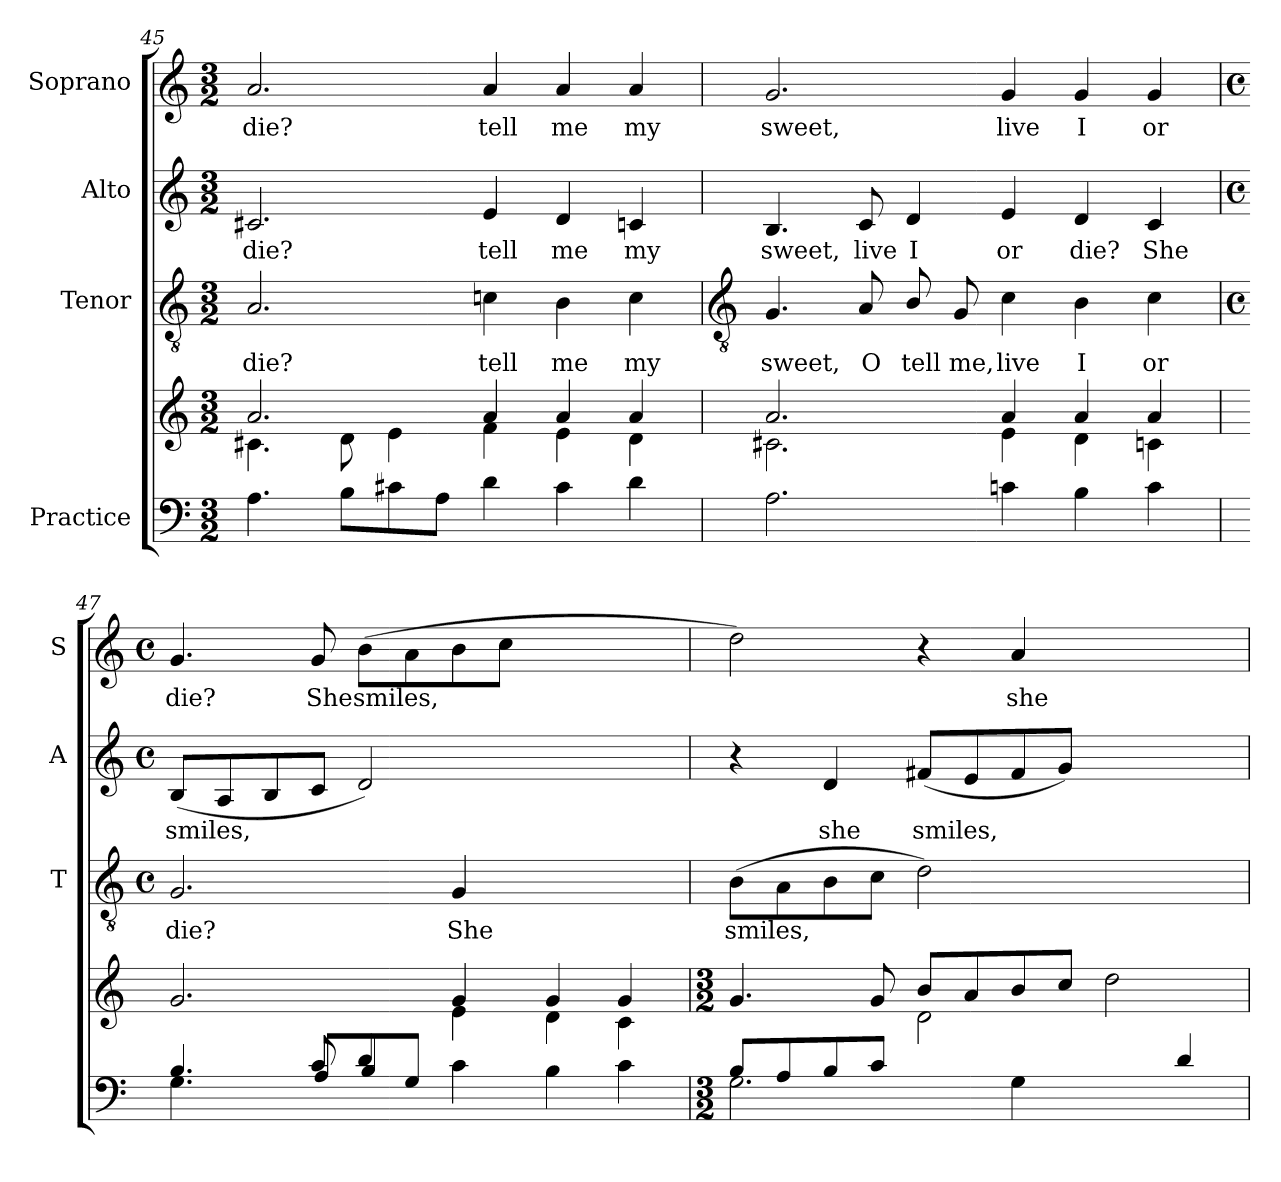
**kern	**kern	**kern	**text	**kern	**text	**kern	**text
*part4	*part4	*part3	*part3	*part2	*part2	*part1	*part1
*staff5	*staff4	*staff3	*staff3	*staff2	*staff2	*staff1	*staff1
*I"Practice	*	*I"Tenor	*	*I"Alto	*	*I"Soprano	*
*	*	*I'T	*	*I'A	*	*I'S	*
*clefF4	*clefG2	*clefGv2	*	*clefG2	*	*clefG2	*
*k[]	*k[]	*k[]	*	*k[]	*	*k[]	*
*C:	*C:	*C:	*	*C:	*	*C:	*
*M3/2	*M3/2	*M3/2	*	*M3/2	*	*M3/2	*
=45	=45	=45	=45	=45	=45	=45	=45
*	*^	*	*	*	*	*	*
!	!	!	!	!LO:LY:b	!	!LO:LY:b	!	!LO:LY:b
4.A	2.a	4.c#X\	2.A	die?	2.c#X	die?	2.a	die?
8BL	.	8d\	.	.	.	.	.	.
8c#X	.	4e\	.	.	.	.	.	.
8AJ	.	.	.	.	.	.	.	.
!	!	!	!	!LO:LY:b	!	!LO:LY:b	!	!LO:LY:b
4d	4a	4f	4cn	tell	4e	tell	4a	tell
!	!	!	!	!LO:LY:b	!	!LO:LY:b	!	!LO:LY:b
4c#	4a	4e	4B	me	4d	me	4a	me
!	!	!	!	!LO:LY:b	!	!LO:LY:b	!	!LO:LY:b
4d	4a	4d	4c	my	4cn	my	4a	my
!!LO:LB:g=z
=46	=46	=46	=46	=46	=46	=46	=46	=46
*	*	*	*clefGv2	*	*	*	*	*
!	!	!	!	!LO:LY:b	!	!LO:LY:b	!	!LO:LY:b
2.A	2.a	2.c#X	4.G	sweet,	4.B	sweet,	2.g	sweet,
!	!	!	!	!LO:LY:b	!	!LO:LY:b	!	!
.	.	.	8A	O	8c	live	.	.
!	!	!	!	!LO:LY:b	!	!LO:LY:b	!	!
.	.	.	8B/	tell	4d	I	.	.
!	!	!	!	!LO:LY:b	!	!	!	!
.	.	.	8G	me,	.	.	.	.
!	!	!	!	!LO:LY:b	!	!LO:LY:b	!	!LO:LY:b
4cn	4a	4e	4c	live	4e	or	4g	live
!	!	!	!	!LO:LY:b	!	!LO:LY:b	!	!LO:LY:b
4B	4a	4d	4B	I	4d	die?	4g	I
!	!	!	!	!LO:LY:b	!	!LO:LY:b	!	!LO:LY:b
4c	4a	4cn	4c	or	4c	She	4g	or
!!LO:LB:g=z
=47	=47	=47	=47	=47	=47	=47	=47	=47
*	*	*	*M4/4	*	*M4/4	*	*M4/4	*
*	*	*	*met(c)	*	*met(c)	*	*met(c)	*
*^	*	*	*	*	*	*	*	*
!	!	!	!	!	!LO:LY:b	!	!LO:LY:b	!	!LO:LY:b
4.B	4.G	2.g	2.ryy	2.G	die?	(<8BL	smiles,	4.g	die?
.	.	.	.	.	.	8A	.	.	.
.	.	.	.	.	.	8B	.	.	.
!	!	!	!	!	!	!	!	!	!LO:LY:b
8c/	8AL	.	.	.	.	8cJ	.	8g	She
!	!	!	!	!	!	!	!	!	!LO:LY:b
4d/	8B/	.	.	.	.	2d)	.	(>8bL	smiles,
.	8GJ	.	.	.	.	.	.	8a	.
!	!	!	!	!	!LO:LY:b	!	!	!	!
2.ryy	4c	4g	4e	4G	She	.	.	8b	.
.	.	.	.	.	.	.	.	8ccJ	.
.	4B	4g	4d	2ryy	.	2ryy	.	2ryy	.
.	4c	4g	4c	.	.	.	.	.	.
=48	=48	=48	=48	=48	=48	=48	=48	=48	=48
*M3/2	*	*M3/2	*	*	*	*	*	*	*
!	!	!	!	!	!LO:LY:b	!	!	!	!
8B/L	2.G	4.g	2ryy	(>8BL	smiles,	4r	.	2dd)	.
8A/	.	.	.	8A	.	.	.	.	.
!	!	!	!	!	!	!	!LO:LY:b	!	!
8B/	.	.	.	8B	.	4d	she	.	.
8c/J	.	8g	.	8cJ	.	.	.	.	.
!	!	!	!	!	!	!	!LO:LY:b	!	!
2.ryy	.	8b/L	2d\	2d])	.	(<8f#XL	smiles,	4r	.
.	.	8a/	.	.	.	8e	.	.	.
!	!	!	!	!	!	!	!	!	!LO:LY:b
.	4G	8b/	.	.	.	8f#	.	4a	she
.	.	8cc/J	.	.	.	8gJ)	.	.	.
.	2ryy	2dd\	4ryy	2ryy	.	2ryy	.	2ryy	.
4d/	.	.	4ryy	.	.	.	.	.	.
*v	*v	*	*	*	*	*	*	*	*
*	*v	*v	*	*	*	*	*	*
=	=	=	=	=	=	=	=
*-	*-	*-	*-	*-	*-	*-	*-
